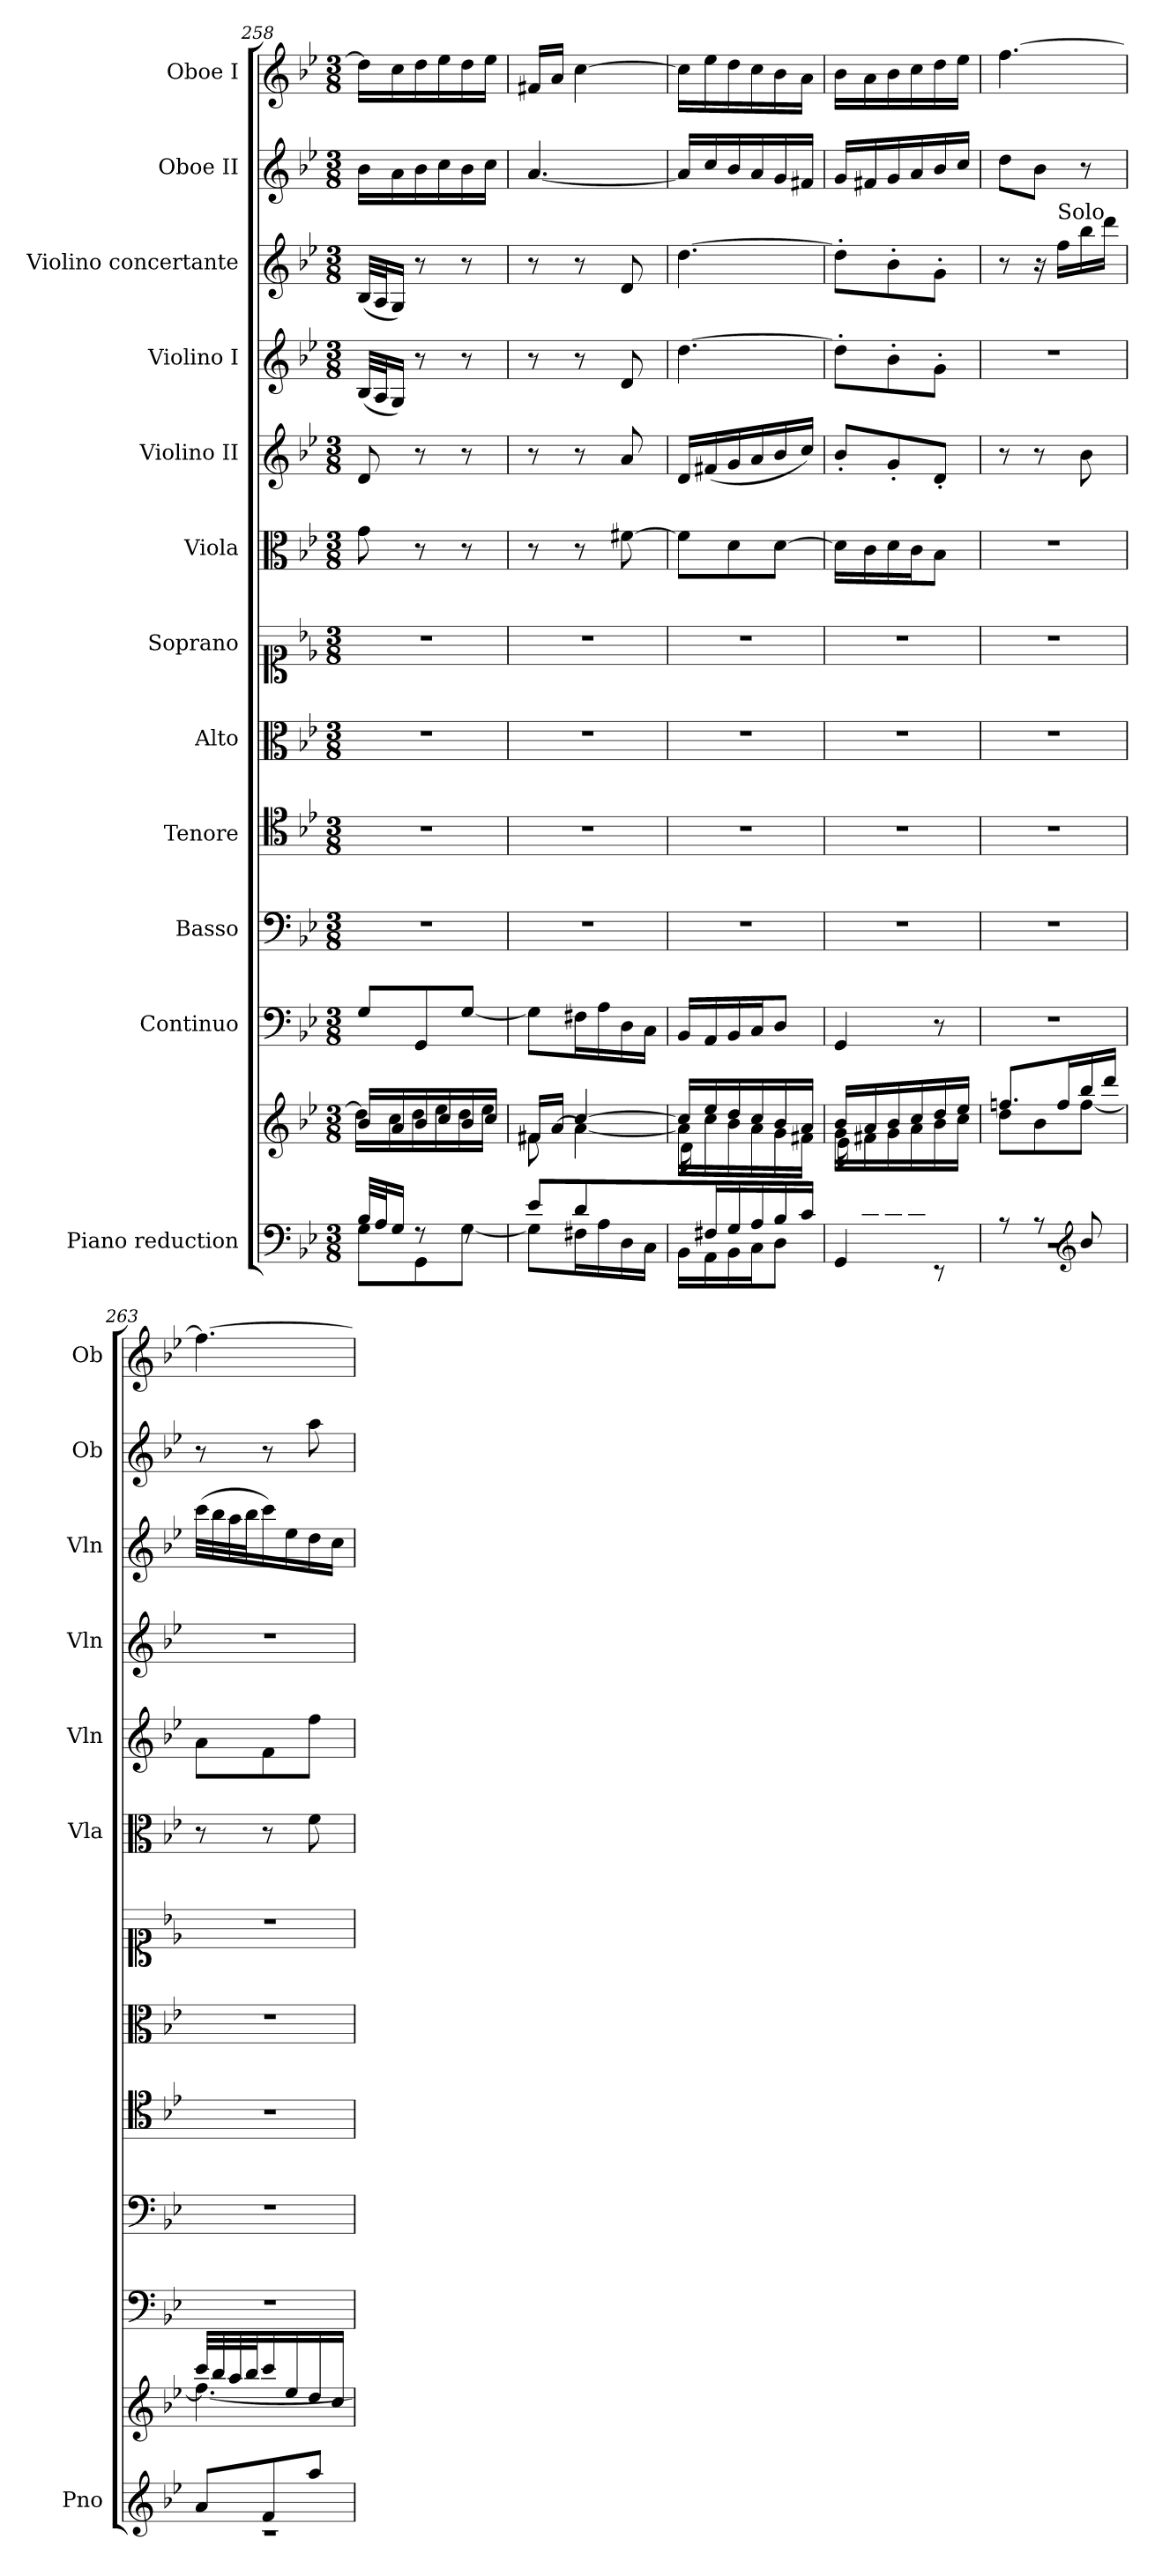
**kern	**kern	**kern	**kern	**kern	**kern	**kern	**kern	**kern	**kern	**kern	**kern	**kern
*part12	*part12	*part11	*part10	*part9	*part8	*part7	*part6	*part5	*part4	*part3	*part2	*part1
*staff13	*staff12	*staff11	*staff10	*staff9	*staff8	*staff7	*staff6	*staff5	*staff4	*staff3	*staff2	*staff1
*I"Piano reduction	*	*I"Continuo	*I"Basso	*I"Tenore	*I"Alto	*I"Soprano	*I"Viola	*I"Violino II	*I"Violino I	*I"Violino concertante	*I"Oboe II	*I"Oboe I
*I'Pno	*	*	*	*	*	*	*I'Vla	*I'Vln	*I'Vln	*I'Vln	*I'Ob	*I'Ob
*clefF4	*clefG2	*clefF4	*clefF4	*clefC4	*clefC3	*clefC1	*clefC3	*clefG2	*clefG2	*clefG2	*clefG2	*clefG2
*k[b-e-]	*k[b-e-]	*k[b-e-]	*k[b-e-]	*k[b-e-]	*k[b-e-]	*k[b-e-]	*k[b-e-]	*k[b-e-]	*k[b-e-]	*k[b-e-]	*k[b-e-]	*k[b-e-]
*M3/8	*M3/8	*M3/8	*M3/8	*M3/8	*M3/8	*M3/8	*M3/8	*M3/8	*M3/8	*M3/8	*M3/8	*M3/8
=258	=258	=258	=258	=258	=258	=258	=258	=258	=258	=258	=258	=258
*^	*^	*	*	*	*	*	*	*	*	*	*	*
32B-/LLL	8G\L	16b-/LL	16dd\LL]	8G/L	4.r	4.r	4.r	4.r	8g\	8d/	(<32B-/LLL	(<32B-/LLL	16b-\LL	16dd\LL]
32A/J	.	.	.	.	.	.	.	.	.	.	32A/J	32A/J	.	.
16G/JJ	.	16a/	16cc\	.	.	.	.	.	.	.	16G/JJ)	16G/JJ)	16a\	16cc\
8rF	8GG\	16b-/	16dd\	8GG/	.	.	.	.	8r	8r	8r	8r	16b-\	16dd\
.	.	16cc/	16ee-\	.	.	.	.	.	.	.	.	.	16cc\	16ee-\
8rF	[8G\J	16b-/	16dd\	[8G/J	.	.	.	.	8r	8r	8r	8r	16b-\	16dd\
.	.	16cc/JJ	16ee-\JJ	.	.	.	.	.	.	.	.	.	16cc\JJ	16ee-\JJ
=259	=259	=259	=259	=259	=259	=259	=259	=259	=259	=259	=259	=259	=259	=259
*	*	*	*^	*	*	*	*	*	*	*	*	*	*	*
8e-/L	8G\L]	16f#X/LL	8f#\	4ryy	8G\L]	4.r	4.r	4.r	4.r	8r	8r	8r	8r	[4.a/	16f#X/LL
.	.	[16a/JJ	.	.	.	.	.	.	.	.	.	.	.	.	16a/JJ
8d/	16F#X\L	[4cc/	4a\_	.	16F#X\L	.	.	.	.	8r	8r	8r	8r	.	[4cc\
.	16A\	.	.	.	16A\	.	.	.	.	.	.	.	.	.	.
8ryy	16D\	.	.	8f\J	16D\	.	.	.	.	[8f#X\	8a/	8d/	8d/	.	.
.	16C\JJ	.	.	.	16C\JJ	.	.	.	.	.	.	.	.	.	.
=260	=260	=260	=260	=260	=260	=260	=260	=260	=260	=260	=260	=260	=260	=260	=260
16ryy	16BB-\LL	16cc/LL]	16a\LL]	16d\LL	16BB-/LL	4.r	4.r	4.r	4.r	8f#\L]	16d/LL	[4.dd\	[4.dd\	16a/LL]	16cc\LL]
16F#X/	16AA\	16ee-/	16cc\	4ryy	16AA/	.	.	.	.	.	(<16f#X/	.	.	16cc/	16ee-\
16G/	16BB-\	16dd/	16b-\	.	16BB-/	.	.	.	.	8d\	16g/	.	.	16b-/	16dd\
16A/	16C\J	16cc/	16a\	.	16C/J	.	.	.	.	.	16a/	.	.	16a/	16cc\
16B-/	8D\J	16b-/	16g\	.	8D/J	.	.	.	.	[8d\J	16b-/	.	.	16g/	16b-\
16c/JJ	.	16a/JJ	16f#X\JJ	16ryy	.	.	.	.	.	.	16cc/JJ)	.	.	16f#X/JJ	16a\JJ
=261	=261	=261	=261	=261	=261	=261	=261	=261	=261	=261	=261	=261	=261	=261	=261
16ryy	4GG/	16b-/LL	16g\LL	16e-\LL	4GG/	4.r	4.r	4.r	4.r	16d\LL]	8b-'/L	8dd'\L]	8dd'\L]	16g/LL	16b-\LL
16c/	.	16a/	16f#X\	4ryy	.	.	.	.	.	16c\	.	.	.	16f#X/	16a\
16d/	.	16b-/	16g\	.	.	.	.	.	.	16d\	8g'/	8b-'\	8b-'\	16g/	16b-\
16c/J	.	16cc/	16a\	.	.	.	.	.	.	16c\J	.	.	.	16a/	16cc\
8B-/J	8r	16dd/	16b-\	.	8r	.	.	.	.	8B-\J	8d'/J	8g'\J	8g'\J	16b-/	16dd\
.	.	16ee-/JJ	16cc\JJ	16ryy	.	.	.	.	.	.	.	.	.	16cc/JJ	16ee-\JJ
*	*	*	*v	*v	*	*	*	*	*	*	*	*	*	*	*
=262	=262	=262	=262	=262	=262	=262	=262	=262	=262	=262	=262	=262	=262	=262
8r	4.r	8.ffn/L	8dd\L	4.r	4.r	4.r	4.r	4.r	4.r	8r	4.r	8r	8dd\L	[4.ff\
8r	.	.	8b-\	.	.	.	.	.	.	8r	.	16r	8b-\J	.
!	!	!	!	!	!	!	!	!	!	!	!	!LO:TX:a:t=Solo	!	!
.	.	16ff/L	.	.	.	.	.	.	.	.	.	16ff\LL	.	.
*clefG2	*	*	*	*	*	*	*	*	*	*	*	*	*	*
8b-/	.	16bb-/	[8ff\J	.	.	.	.	.	.	8b-\	.	16bb-\	8r	.
.	.	16ddd/JJ	.	.	.	.	.	.	.	.	.	16ddd\JJ	.	.
=263	=263	=263	=263	=263	=263	=263	=263	=263	=263	=263	=263	=263	=263	=263
8a/L	4.r	32ccc/LLL	4.ff\_	4.r	4.r	4.r	4.r	4.r	8r	8a\L	4.r	(>32ccc\LLL	8r	4.ff\_
.	.	32bb-/	.	.	.	.	.	.	.	.	.	32bb-\	.	.
.	.	32aa/	.	.	.	.	.	.	.	.	.	32aa\	.	.
.	.	32bb-/J	.	.	.	.	.	.	.	.	.	32bb-\J	.	.
8f/	.	16ccc/	.	.	.	.	.	.	8r	8f\	.	16ccc\)	8r	.
.	.	16ee-/	.	.	.	.	.	.	.	.	.	16ee-\	.	.
8aa/J	.	16dd/	.	.	.	.	.	.	8f\	8ff\J	.	16dd\	8aa\	.
.	.	16cc/JJ	.	.	.	.	.	.	.	.	.	16cc\JJ	.	.
*v	*v	*	*	*	*	*	*	*	*	*	*	*	*	*
*	*v	*v	*	*	*	*	*	*	*	*	*	*	*
=	=	=	=	=	=	=	=	=	=	=	=	=
*-	*-	*-	*-	*-	*-	*-	*-	*-	*-	*-	*-	*-
